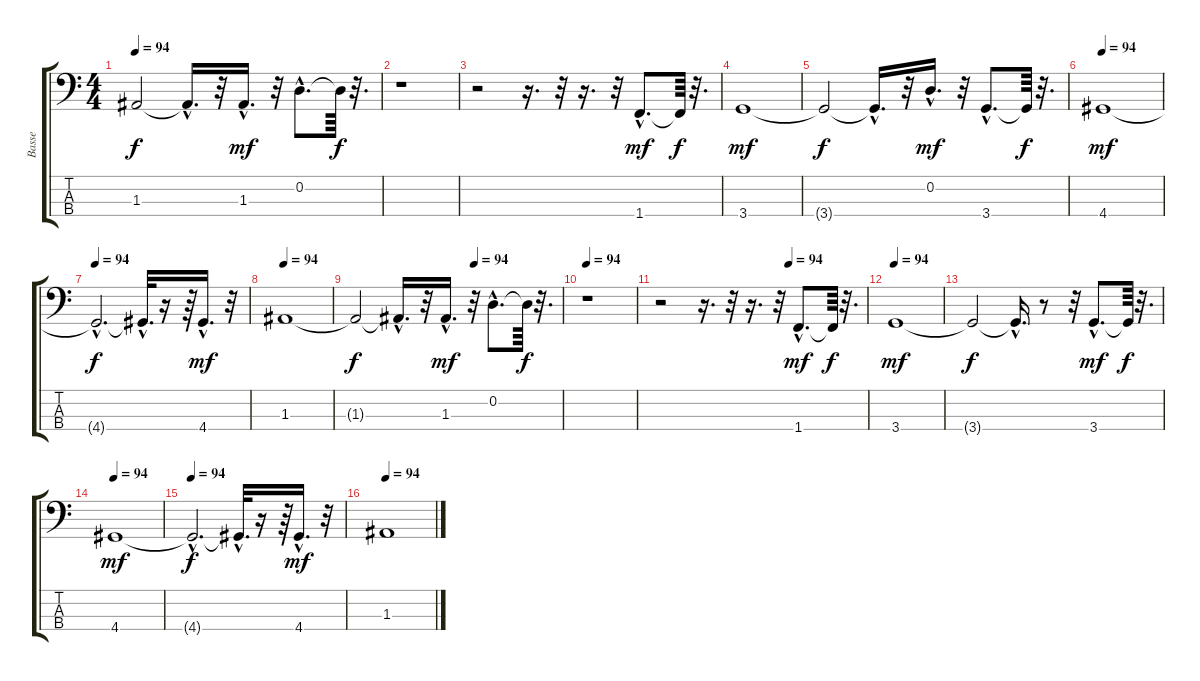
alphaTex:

\track ("Basse" "Basse") {instrument acousticbass}
\staff {score tabs}
\tuning (G2 D2 A1 E1) {hide}
\ts (4 4)
\tempo 94
\clef f4
\ks c
1.3{t}.2{dy f} 1.3{hac t}.16{d} r.32 1.3{hac}.16{d dy mf} r.32 0.2{hac}.8{d} 0.2{t}.64{dy f} r.32{d} |
r.1 |
r.2 r.16{d} r.32 r.16{d} r.32 1.4{hac}.8{d dy mf} 1.4{t}.64{dy f} r.32{d} |
3.4.1{dy mf} |
3.4{t}.2{dy f} 3.4{hac t}.16{d} r.32 0.2{hac}.16{d dy mf} r.32 3.4{hac}.8{d} 3.4{t}.64{dy f} r.32{d} |
\tempo 94
4.4.1{dy mf} |
\tempo 94
4.4{hac t}.2{d dy f} 4.4{hac t}.32{d} r.16 r.64 4.4{hac}.16{d dy mf} r.32 |
\tempo 94
1.3.1 |
\tempo (94 0.578125)
1.3{t}.2{dy f} 1.3{hac t}.16{d} r.32 1.3{hac}.16{d dy mf} r.32 0.2{hac}.8{d} 0.2{t}.64{dy f} r.32{d} |
\tempo 94
r.1 |
\tempo (94 0.625)
r.2 r.16{d} r.32 r.16{d} r.32 1.4{hac}.8{d dy mf} 1.4{t}.64{dy f} r.32{d} |
\tempo 94
3.4.1{dy mf} |
3.4{t}.2{dy f} 3.4{hac t}.16{d} r.8 r.32 3.4{hac}.8{d dy mf} 3.4{t}.64{dy f} r.32{d} |
\tempo 94
4.4.1{dy mf} |
\tempo 94
4.4{hac t}.2{d dy f} 4.4{hac t}.32{d} r.16 r.64 4.4{hac}.16{d dy mf} r.32 |
\tempo 94
1.3.1
